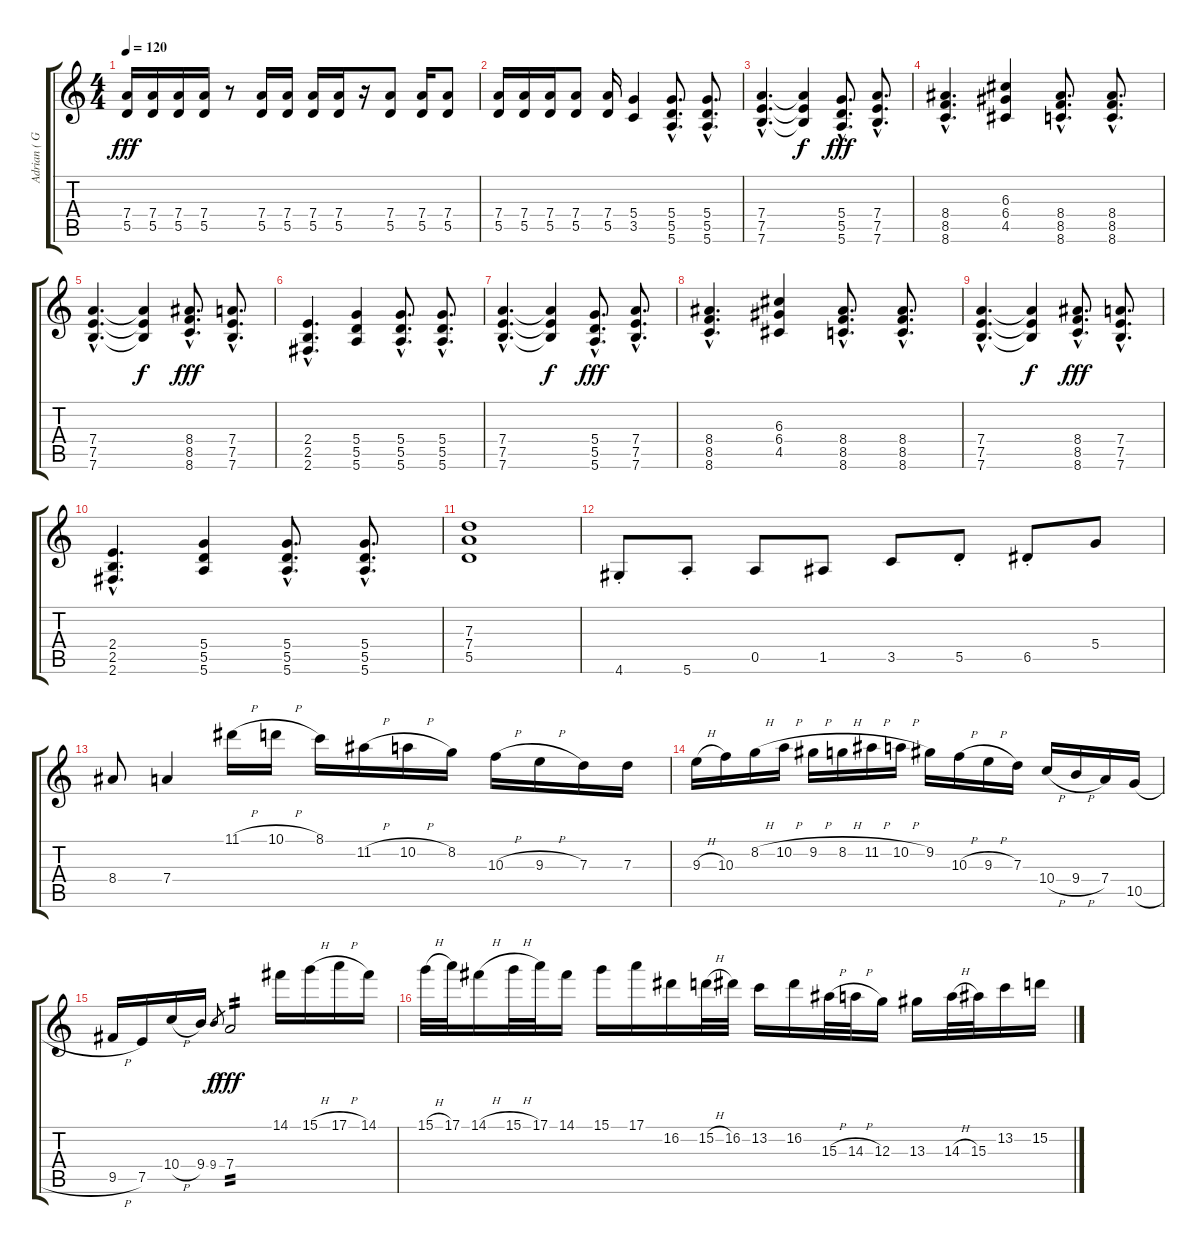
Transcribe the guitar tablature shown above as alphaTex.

\track ("Adrian ( Guitar II )" "Adrian ( G") {instrument distortionguitar}
\staff {score tabs}
\tuning (E4 B3 G3 D3 A2 E2) {hide}
\ts (4 4)
\tempo 120
\clef g2
\ks c
(7.4 5.5).16{dy fff} (7.4 5.5).16 (7.4 5.5).16 (7.4 5.5).16 r.8 (7.4 5.5).16 (7.4 5.5).16 (7.4 5.5).16 (7.4 5.5).16 r.16 (7.4 5.5).8 (7.4 5.5).16 (7.4 5.5).8 |
(7.4 5.5).16 (7.4 5.5).16 (7.4 5.5).16 (7.4 5.5).8 (7.4 5.5).16 (5.4 3.5).4 (5.4{hac} 5.5{hac} 5.6{hac}).8{d volume 11} (5.4{hac} 5.5{hac} 5.6{hac}).8{d} |
(7.4{hac} 7.5{hac} 7.6{hac}).4{d} (7.4{t} 7.5{t} 7.6{t}).4{dy f} (5.4{hac} 5.5{hac} 5.6{hac}).8{d dy fff} (7.4{hac} 7.5{hac} 7.6{hac}).8{d} |
(8.4{hac} 8.5{hac} 8.6{hac}).4{d} (6.3 6.4 4.5).4 (8.4{hac} 8.5{hac} 8.6{hac}).8{d} (8.4{hac} 8.5{hac} 8.6{hac}).8{d} |
(7.4{hac} 7.5{hac} 7.6{hac}).4{d} (7.4{t} 7.5{t} 7.6{t}).4{dy f} (8.4{hac} 8.5{hac} 8.6{hac}).8{d dy fff} (7.4{hac} 7.5{hac} 7.6{hac}).8{d} |
(2.4{hac} 2.5{hac} 2.6{hac}).4{d} (5.4 5.5 5.6).4 (5.4{hac} 5.5{hac} 5.6{hac}).8{d} (5.4{hac} 5.5{hac} 5.6{hac}).8{d} |
(7.4{hac} 7.5{hac} 7.6{hac}).4{d} (7.4{t} 7.5{t} 7.6{t}).4{dy f} (5.4{hac} 5.5{hac} 5.6{hac}).8{d dy fff} (7.4{hac} 7.5{hac} 7.6{hac}).8{d} |
(8.4{hac} 8.5{hac} 8.6{hac}).4{d} (6.3 6.4 4.5).4 (8.4{hac} 8.5{hac} 8.6{hac}).8{d} (8.4{hac} 8.5{hac} 8.6{hac}).8{d} |
(7.4{hac} 7.5{hac} 7.6{hac}).4{d} (7.4{t} 7.5{t} 7.6{t}).4{dy f} (8.4{hac} 8.5{hac} 8.6{hac}).8{d dy fff} (7.4{hac} 7.5{hac} 7.6{hac}).8{d} |
(2.4{hac} 2.5{hac} 2.6{hac}).4{d} (5.4 5.5 5.6).4 (5.4{hac} 5.5{hac} 5.6{hac}).8{d} (5.4{hac} 5.5{hac} 5.6{hac}).8{d} |
(7.3 7.4 5.5).1 |
4.6{st}.8{volume 16} 5.6{st}.8 0.5.8 1.5.8 3.5.8 5.5{st}.8 6.5{st}.8 5.4.8 |
8.4.8 7.4.4 11.1{h}.16 10.1{h}.16 8.1.16 11.2{h}.16 10.2{h}.16 8.2.16 10.3{h}.16 9.3{h}.16 7.3.16 7.3.16 |
9.3{h}.16 10.3.16 8.2{h}.16 10.2{h}.16 9.2{h}.16 8.2{h}.16 11.2{h}.16 10.2{h}.16 9.2.16 10.3{h}.16 9.3{h}.16 7.3.16 10.4{h}.16 9.4{h}.16 7.4.16 10.5{h}.16 |
9.5{h}.16 7.5.16 10.4{h}.16 9.4.16 9.4.8{gr dy f} 7.4.2{tp 2 dy fff} 14.1.16 15.1{h}.16 17.1{h}.16 14.1.16 |
15.1{h}.32 17.1.32 14.1{h}.16 15.1{h}.32 17.1.32 14.1.16 15.1.16 17.1.16 16.2.16 15.2{h}.32 16.2.32 13.2.16 16.2.16 15.3{h}.32 14.3{h}.32 12.3.16 13.3.16 14.3{h}.32 15.3.32 13.2.16 15.2.16
